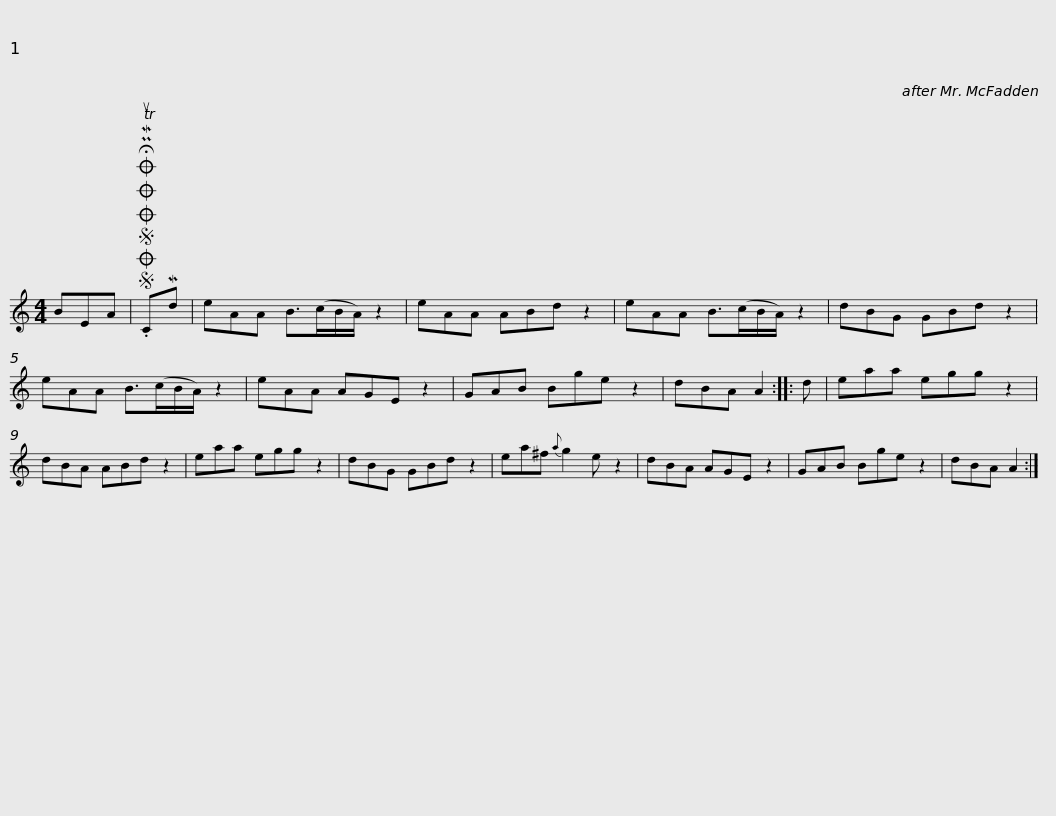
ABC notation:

X:1
L:1/8
M:4/4
I:linebreak $
K:C
V:1 treble
V:1
 BEA |SOSOOO .!fermata!PMTuCMd | eAA B>(cB/A/) z2 | eAA ABd z2 | eAA B>(cB/A/) z2 | %5
 dBG GBd z2 | eAA B>(cB/A/) z2 |$ eAA AGE z2 | GAB Bge z2 | dBA A2 :: %10
 d | eaa egg z2 | dBA ABd z2 | eaa egg z2 |$ dBG GBd z2 | %15
 ea^f{a} g2 e z2 | dBA AGE z2 | GAB Bge z2 | dBA A2 :| %19
